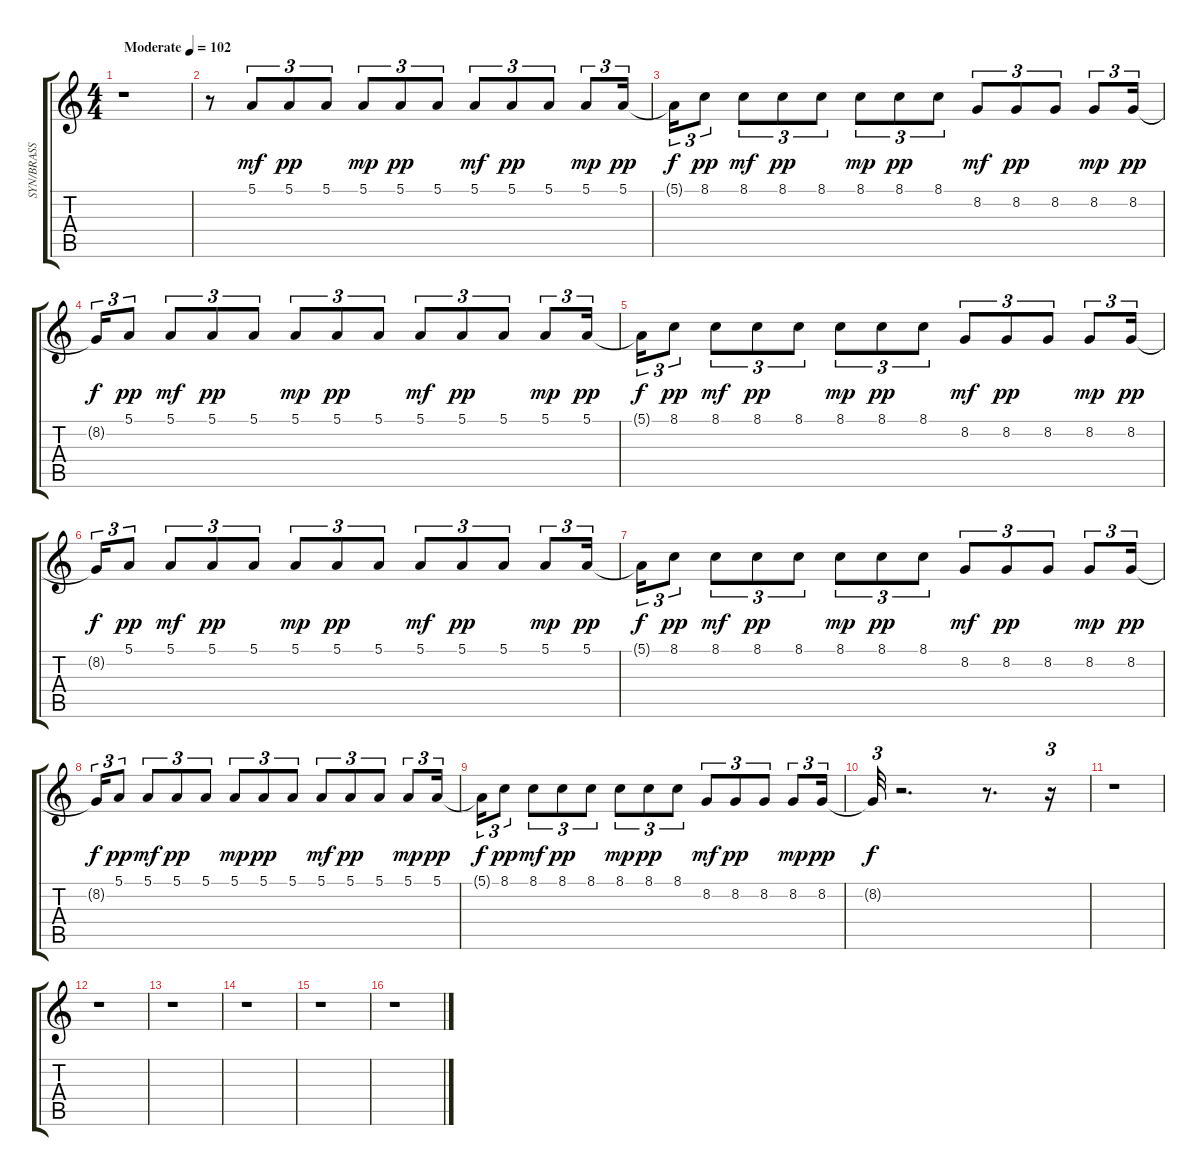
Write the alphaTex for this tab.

\track ("SYN/BRASS" "SYN/BRASS") {instrument synthbrass1}
\staff {score tabs}
\tuning (E4 B3 G3 D3 A2 E2) {hide}
\ts (4 4)
\tempo (102 "Moderate")
\clef g2
\ks c
r.1{dy mf instrument synthbrass1} |
r.8 5.1.8{tu (3 2)} 5.1.8{tu (3 2) dy pp} 5.1.8{tu (3 2)} 5.1.8{tu (3 2) dy mp} 5.1.8{tu (3 2) dy pp} 5.1.8{tu (3 2)} 5.1.8{tu (3 2) dy mf} 5.1.8{tu (3 2) dy pp} 5.1.8{tu (3 2)} 5.1.8{tu (3 2) dy mp} 5.1.16{tu (3 2) dy pp} |
5.1{t}.16{tu (3 2) dy f} 8.1.8{tu (3 2) dy pp} 8.1.8{tu (3 2) dy mf} 8.1.8{tu (3 2) dy pp} 8.1.8{tu (3 2)} 8.1.8{tu (3 2) dy mp} 8.1.8{tu (3 2) dy pp} 8.1.8{tu (3 2)} 8.2.8{tu (3 2) dy mf} 8.2.8{tu (3 2) dy pp} 8.2.8{tu (3 2)} 8.2.8{tu (3 2) dy mp} 8.2.16{tu (3 2) dy pp} |
8.2{t}.16{tu (3 2) dy f} 5.1.8{tu (3 2) dy pp} 5.1.8{tu (3 2) dy mf} 5.1.8{tu (3 2) dy pp} 5.1.8{tu (3 2)} 5.1.8{tu (3 2) dy mp} 5.1.8{tu (3 2) dy pp} 5.1.8{tu (3 2)} 5.1.8{tu (3 2) dy mf} 5.1.8{tu (3 2) dy pp} 5.1.8{tu (3 2)} 5.1.8{tu (3 2) dy mp} 5.1.16{tu (3 2) dy pp} |
5.1{t}.16{tu (3 2) dy f} 8.1.8{tu (3 2) dy pp} 8.1.8{tu (3 2) dy mf} 8.1.8{tu (3 2) dy pp} 8.1.8{tu (3 2)} 8.1.8{tu (3 2) dy mp} 8.1.8{tu (3 2) dy pp} 8.1.8{tu (3 2)} 8.2.8{tu (3 2) dy mf} 8.2.8{tu (3 2) dy pp} 8.2.8{tu (3 2)} 8.2.8{tu (3 2) dy mp} 8.2.16{tu (3 2) dy pp} |
8.2{t}.16{tu (3 2) dy f} 5.1.8{tu (3 2) dy pp} 5.1.8{tu (3 2) dy mf} 5.1.8{tu (3 2) dy pp} 5.1.8{tu (3 2)} 5.1.8{tu (3 2) dy mp} 5.1.8{tu (3 2) dy pp} 5.1.8{tu (3 2)} 5.1.8{tu (3 2) dy mf} 5.1.8{tu (3 2) dy pp} 5.1.8{tu (3 2)} 5.1.8{tu (3 2) dy mp} 5.1.16{tu (3 2) dy pp} |
5.1{t}.16{tu (3 2) dy f} 8.1.8{tu (3 2) dy pp} 8.1.8{tu (3 2) dy mf} 8.1.8{tu (3 2) dy pp} 8.1.8{tu (3 2)} 8.1.8{tu (3 2) dy mp} 8.1.8{tu (3 2) dy pp} 8.1.8{tu (3 2)} 8.2.8{tu (3 2) dy mf} 8.2.8{tu (3 2) dy pp} 8.2.8{tu (3 2)} 8.2.8{tu (3 2) dy mp} 8.2.16{tu (3 2) dy pp} |
8.2{t}.16{tu (3 2) dy f} 5.1.8{tu (3 2) dy pp} 5.1.8{tu (3 2) dy mf} 5.1.8{tu (3 2) dy pp} 5.1.8{tu (3 2)} 5.1.8{tu (3 2) dy mp} 5.1.8{tu (3 2) dy pp} 5.1.8{tu (3 2)} 5.1.8{tu (3 2) dy mf} 5.1.8{tu (3 2) dy pp} 5.1.8{tu (3 2)} 5.1.8{tu (3 2) dy mp} 5.1.16{tu (3 2) dy pp} |
5.1{t}.16{tu (3 2) dy f} 8.1.8{tu (3 2) dy pp} 8.1.8{tu (3 2) dy mf} 8.1.8{tu (3 2) dy pp} 8.1.8{tu (3 2)} 8.1.8{tu (3 2) dy mp} 8.1.8{tu (3 2) dy pp} 8.1.8{tu (3 2)} 8.2.8{tu (3 2) dy mf} 8.2.8{tu (3 2) dy pp} 8.2.8{tu (3 2)} 8.2.8{tu (3 2) dy mp} 8.2.16{tu (3 2) dy pp} |
8.2{t}.32{tu (3 2) dy f} r.2{d} r.8{d} r.16{tu (3 2)} |
r.1 |
r.1 |
r.1 |
r.1 |
r.1 |
r.1
